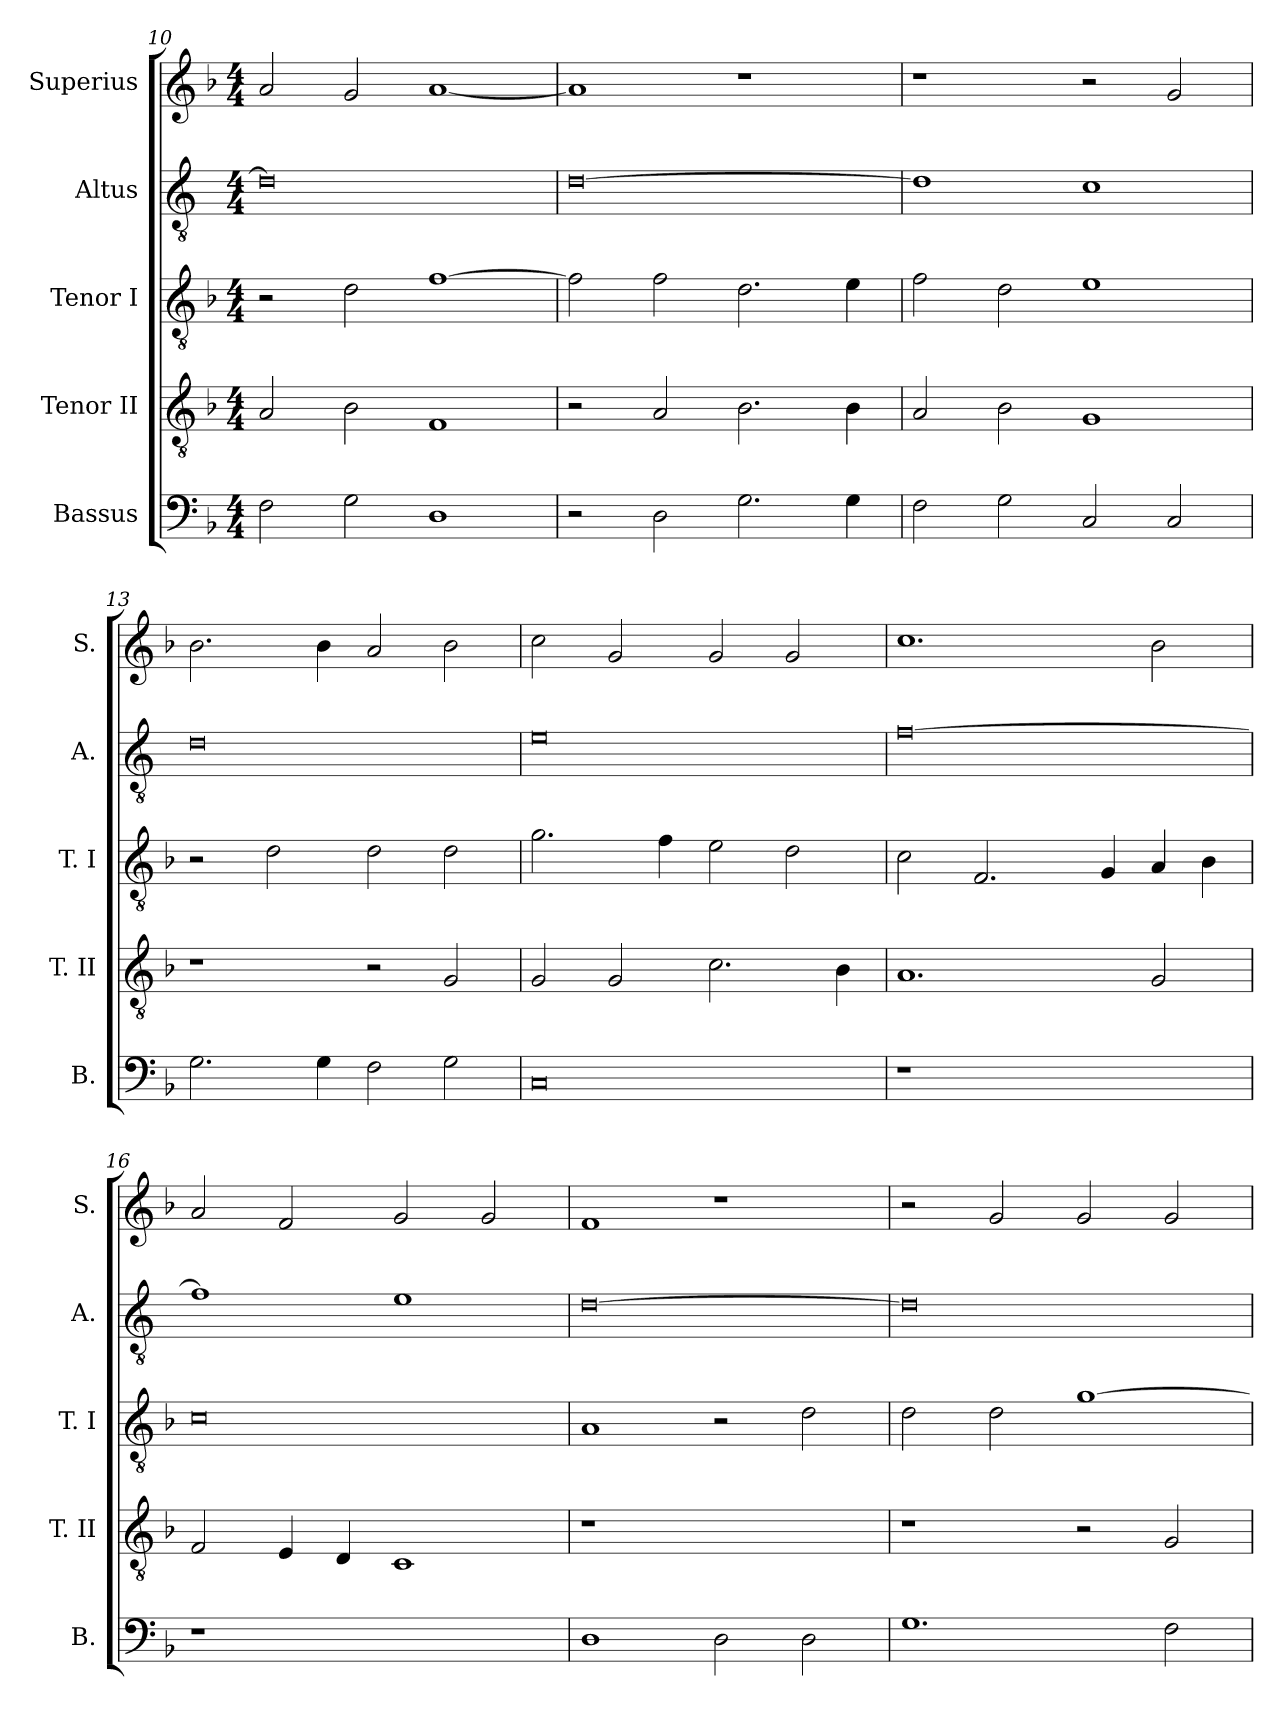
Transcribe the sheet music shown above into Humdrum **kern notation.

**kern	**kern	**kern	**kern	**kern
*part5	*part4	*part3	*part2	*part1
*staff5	*staff4	*staff3	*staff2	*staff1
*I"Bassus	*I"Tenor II	*I"Tenor I	*I"Altus	*I"Superius
*I'B.	*I'T. II	*I'T. I	*I'A.	*I'S.
*clefF4	*clefGv2	*clefGv2	*clefGv2	*clefG2
*	*ITrd7c12	*ITrd7c12	*ITrd7c12	*
*k[b-]	*k[b-]	*k[b-]	*k[]	*k[b-]
*F:	*F:	*F:	*C:	*F:
*M4/4	*M4/4	*M4/4	*M4/4	*M4/4
=10	=10	=10	=10	=10
2Fi\	2AAi/	2r	0Di]	2ai/
2Gi\	2BB-i\	2Di\	.	2gi/
1Di	1FFi	[>1Fi	.	[<1ai
=11	=11	=11	=11	=11
2r	2r	2Fi\]	[>0Di	1ai]
2Di\	2AAi/	2Fi\	.	.
2.Gi\	2.BB-i\	2.Di\	.	1r
4Gi\	4BB-i\	4Ei\	.	.
!!LO:PB:g=z
=12	=12	=12	=12	=12
2Fi\	2AAi/	2Fi\	1Di]	1r
2Gi\	2BB-i\	2Di\	.	.
2Ci/	1GGi	1Ei	1Ci	2r
2Ci/	.	.	.	2gi/
=13	=13	=13	=13	=13
2.Gi\	1r	2r	0Di	2.b-i\
.	.	2Di\	.	.
4Gi\	.	.	.	4b-i\
2Fi\	2r	2Di\	.	2ai/
2Gi\	2GGi/	2Di\	.	2b-i\
=14	=14	=14	=14	=14
0Ci	2GGi/	2.Gi\	0Ei	2cci\
.	2GGi/	.	.	2gi/
.	.	4Fi\	.	.
.	2.Ci\	2Ei\	.	2gi/
.	.	2Di\	.	2gi/
.	4BB-i\	.	.	.
=15	=15	=15	=15	=15
!LO:N:vis=1	!	!	!	!
1r	1.AAi	2Ci\	[>0Fi	1.cci
.	.	2.FFi/	.	.
1ryy	.	.	.	.
.	.	4GGi/	.	.
.	2GGi/	4AAi/	.	2b-i\
.	.	4BB-i\	.	.
=16	=16	=16	=16	=16
!LO:N:vis=1	!	!	!	!
1r	2FFi/	0Ci	1Fi]	2ai/
.	4EEi/	.	.	2fi/
.	4DDi/	.	.	.
1ryy	1CCi	.	1Ei	2gi/
.	.	.	.	2gi/
!!LO:LB:g=z
=17	=17	=17	=17	=17
!	!LO:N:vis=1	!	!	!
1Di	1r	1AAi	[>0Di	1fi
2Di\	1ryy	2r	.	1r
2Di\	.	2Di\	.	.
=18	=18	=18	=18	=18
1.Gi	1r	2Di\	0Di]	2r
.	.	2Di\	.	2gi/
.	2r	[>1Gi	.	2gi/
2Fi\	2GGi/	.	.	2gi/
=	=	=	=	=
*-	*-	*-	*-	*-
